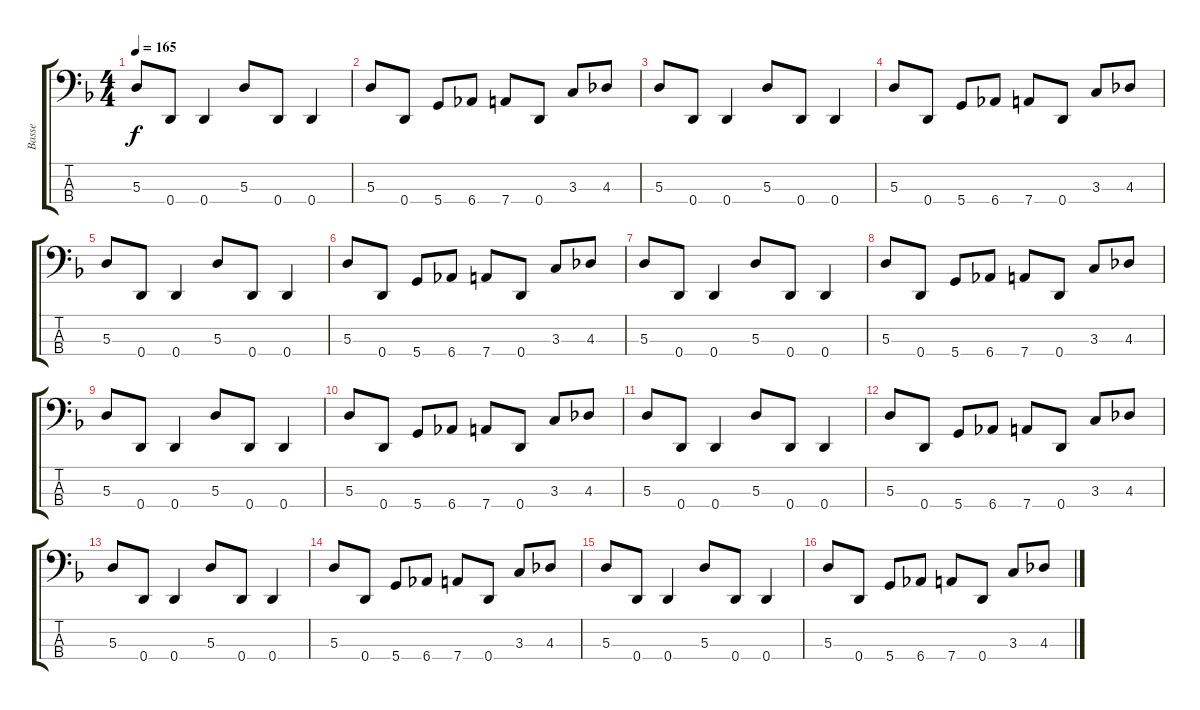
\track ("Basse" "Basse") {instrument electricbassfinger}
\staff {score tabs}
\tuning (G2 D2 A1 D1) {hide}
\ts (4 4)
\tempo 165
\clef f4
\ks f
5.3.8{dy f} 0.4.8 0.4.4 5.3.8 0.4.8 0.4.4 |
5.3.8 0.4.8 5.4.8 6.4.8 7.4.8 0.4.8 3.3.8 4.3.8 |
5.3.8 0.4.8 0.4.4 5.3.8 0.4.8 0.4.4 |
5.3.8 0.4.8 5.4.8 6.4.8 7.4.8 0.4.8 3.3.8 4.3.8 |
5.3.8 0.4.8 0.4.4 5.3.8 0.4.8 0.4.4 |
5.3.8 0.4.8 5.4.8 6.4.8 7.4.8 0.4.8 3.3.8 4.3.8 |
5.3.8 0.4.8 0.4.4 5.3.8 0.4.8 0.4.4 |
5.3.8 0.4.8 5.4.8 6.4.8 7.4.8 0.4.8 3.3.8 4.3.8 |
5.3.8 0.4.8 0.4.4 5.3.8 0.4.8 0.4.4 |
5.3.8 0.4.8 5.4.8 6.4.8 7.4.8 0.4.8 3.3.8 4.3.8 |
5.3.8 0.4.8 0.4.4 5.3.8 0.4.8 0.4.4 |
5.3.8 0.4.8 5.4.8 6.4.8 7.4.8 0.4.8 3.3.8 4.3.8 |
5.3.8 0.4.8 0.4.4 5.3.8 0.4.8 0.4.4 |
5.3.8 0.4.8 5.4.8 6.4.8 7.4.8 0.4.8 3.3.8 4.3.8 |
5.3.8 0.4.8 0.4.4 5.3.8 0.4.8 0.4.4 |
5.3.8 0.4.8 5.4.8 6.4.8 7.4.8 0.4.8 3.3.8 4.3.8
